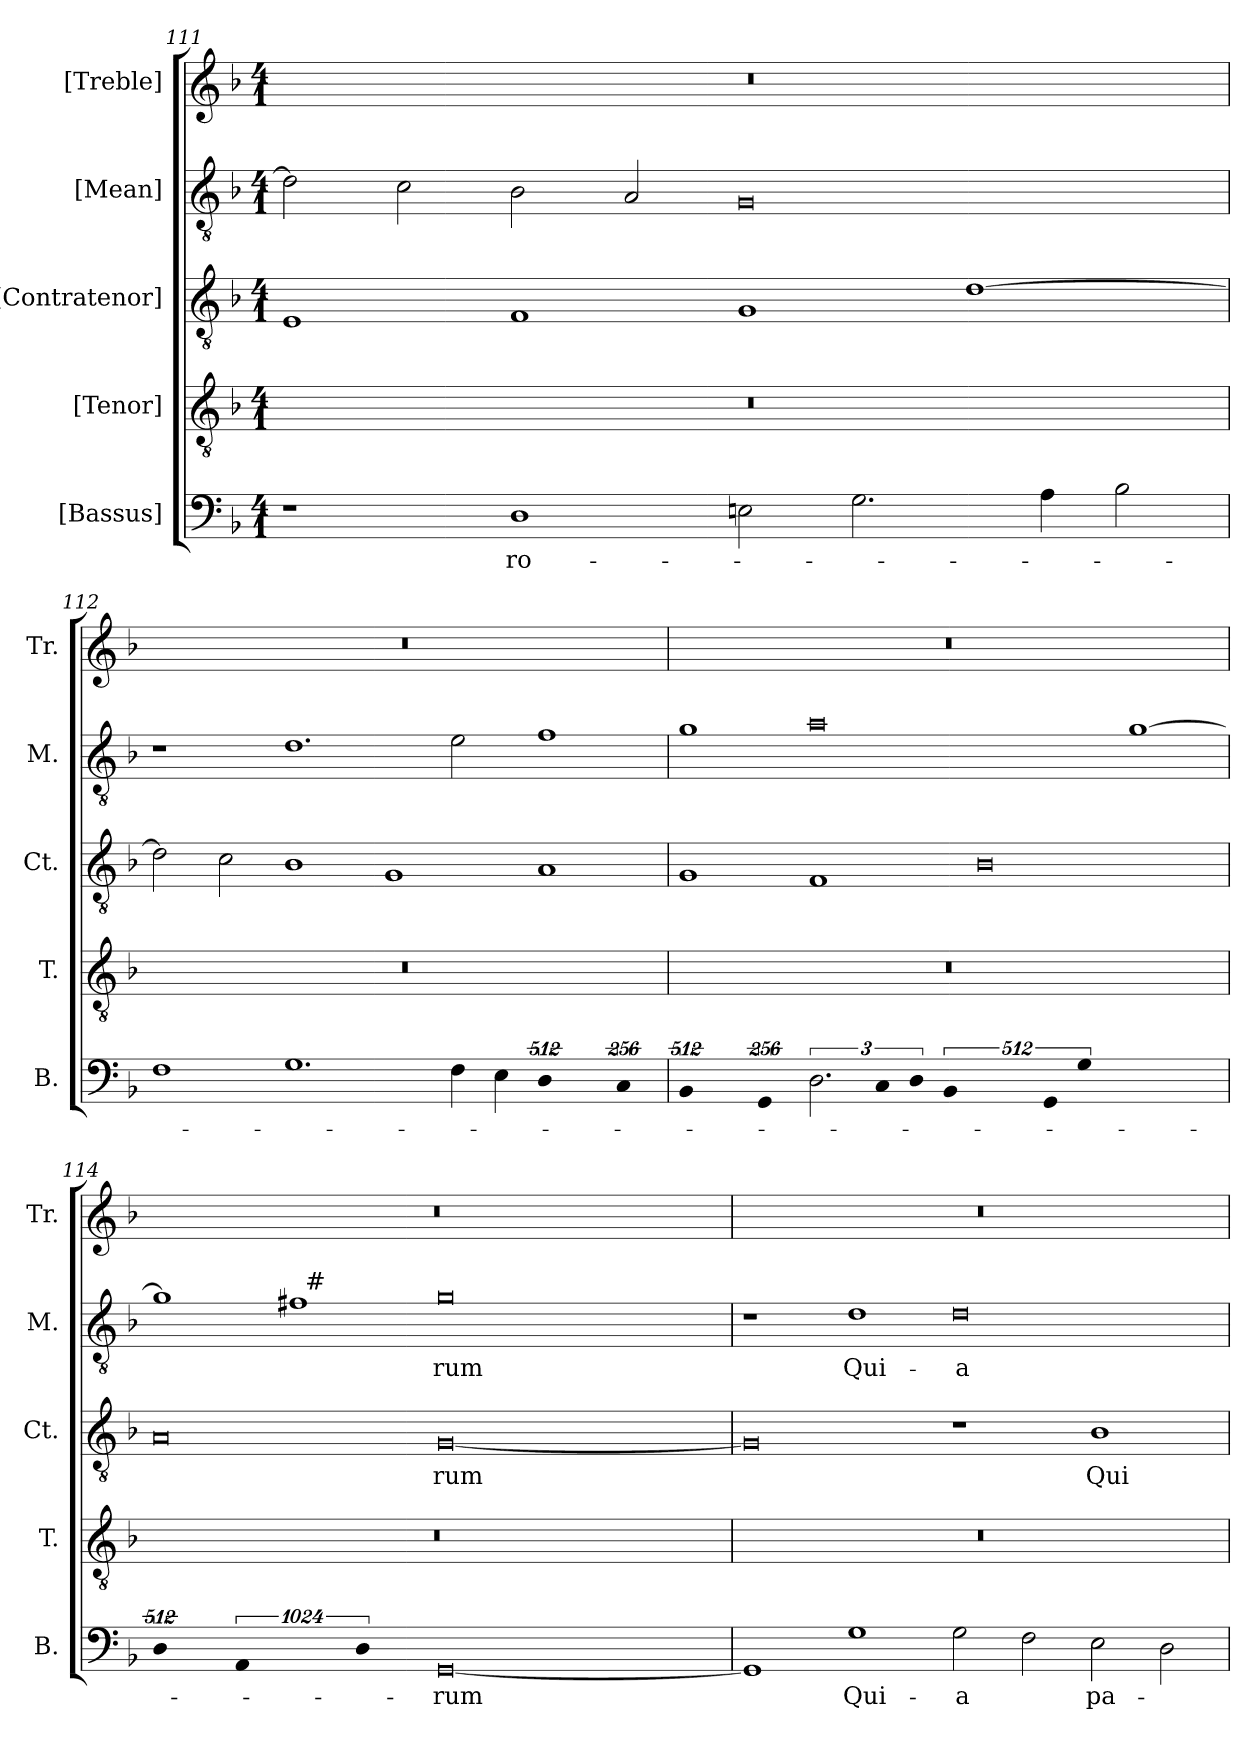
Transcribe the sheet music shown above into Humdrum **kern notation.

**kern	**text	**kern	**kern	**text	**kern	**text	**kern
*part5	*part5	*part4	*part3	*part3	*part2	*part2	*part1
*staff5	*staff5	*staff4	*staff3	*staff3	*staff2	*staff2	*staff1
*I"[Bassus]	*	*I"[Tenor]	*I"[Contratenor]	*	*I"[Mean]	*	*I"[Treble]
*I'B.	*	*I'T.	*I'Ct.	*	*I'M.	*	*I'Tr.
!!LO:LB:g=z
*clefF4	*	*clefGv2	*clefGv2	*	*clefGv2	*	*clefG2
*	*	*ITrd7c12	*ITrd7c12	*	*ITrd7c12	*	*
*k[b-]	*	*k[b-]	*k[b-]	*	*k[b-]	*	*k[b-]
*F:	*	*F:	*F:	*	*F:	*	*F:
*M4/1	*	*M4/1	*M4/1	*	*M4/1	*	*M4/1
=111	=111	=111	=111	=111	=111	=111	=111
!	!	!LO:N:vis=1	!	!	!	!	!LO:N:vis=1
1r	.	00r	1EEi	.	2Di\]	.	00r
.	.	.	.	.	2Ci\	.	.
!	!LO:LY:b:color=#000000	!	!	!	!	!	!
1Di	-ro-	.	1FFi	.	2BB-i\	.	.
.	.	.	.	.	2AAi/	.	.
2Eni\	.	.	1GGi	.	0GGi	.	.
2.Gi\	.	.	.	.	.	.	.
.	.	.	[>1Di	.	.	.	.
4Ai\	.	.	.	.	.	.	.
2B-i\	.	.	.	.	.	.	.
=112	=112	=112	=112	=112	=112	=112	=112
!	!	!LO:N:vis=1	!	!	!	!	!LO:N:vis=1
1Fi	.	00r	2Di\]	.	1r	.	00r
.	.	.	2Ci\	.	.	.	.
1.Gi	.	.	1BB-i	.	1.Di	.	.
.	.	.	1GGi	.	.	.	.
4Fi\	.	.	.	.	2Ei\	.	.
4Ei\	.	.	.	.	.	.	.
!LO:N:vis=1	!	!	!	!	!	!	!
512%341Di	.	.	1AAi	.	1Fi	.	.
!LO:N:vis=2	!	!	!	!	!	!	!
512%171Ci/	.	.	.	.	.	.	.
=113	=113	=113	=113	=113	=113	=113	=113
!LO:N:vis=1	!	!LO:N:vis=1	!	!	!	!	!LO:N:vis=1
512%341BB-i	.	00r	1GGi	.	1Gi	.	00r
!LO:N:vis=2	!	!	!	!	!	!	!
512%171GGi/	.	.	.	.	.	.	.
3.Di\	.	.	1FFi	.	0Ai	.	.
!LO:N:vis=4	!	!	!	!	!	!	!
512%85Ci/	.	.	.	.	.	.	.
!LO:N:vis=2	!	!	!	!	!	!	!
512%171Di\	.	.	.	.	.	.	.
!LO:N:vis=1	!	!	!	!	!	!	!
512%341BB-i	.	.	0BB-i	.	.	.	.
!LO:N:vis=1	!	!	!	!	!	!	!
1024%683GGi	.	.	.	.	.	.	.
.	.	.	.	.	[>1Gi	.	.
!LO:N:vis=1	!	!	!	!	!	!	!
1024%683Gi	.	.	.	.	.	.	.
!!LO:LB:g=z
=114	=114	=114	=114	=114	=114	=114	=114
!LO:N:vis=1	!	!LO:N:vis=1	!	!	!	!	!LO:N:vis=1
*	*	*	*	*	*^	*	*
512%341Di	.	00r	0AAi	.	1Gi]	1ryy	.	00r
!LO:N:vis=1	!	!	!	!	!	!	!	!
1024%683AAi	.	.	.	.	.	.	.	.
.	.	.	.	.	1F#i	32ryy	.	.
.	.	.	.	.	.	256ryy	.	.
!	!	!	!	!	!	!LO:TX:a:t=#	!	!
.	.	.	.	.	.	1ryy	.	.
!LO:N:vis=1	!	!	!	!	!	!	!	!
1024%683Di	.	.	.	.	.	.	.	.
!	!LO:LY:b:color=#000000	!	!	!	!	!	!	!
!	!	!	!	!LO:LY:b:color=#000000	!	!	!	!
!	!	!	!	!	!	!	!LO:LY:b:color=#000000	!
[<0GGi	-rum	.	[<0GGi	-rum	0Gi	.	-rum	.
.	.	.	.	.	.	1ryy	.	.
.	.	.	.	.	.	2ryy	.	.
.	.	.	.	.	.	4ryy	.	.
.	.	.	.	.	.	8ryy	.	.
.	.	.	.	.	.	16ryy	.	.
.	.	.	.	.	.	64..ryy	.	.
=115	=115	=115	=115	=115	=115	=115	=115	=115
!	!	!LO:N:vis=1	!	!	!	!	!	!LO:N:vis=1
*	*	*	*	*	*v	*v	*	*
1GGi]	.	00r	0GGi]	.	1r	.	00r
!	!LO:LY:b:color=#000000	!	!	!	!	!	!
!	!	!	!	!	!	!LO:LY:b:color=#000000	!
1Gi	Qui-	.	.	.	1Di	Qui-	.
!	!LO:LY:b:color=#000000	!	!	!	!	!	!
!	!	!	!	!	!	!LO:LY:b:color=#000000	!
2Gi\	-a	.	1r	.	0Di	-a	.
2Fi\	.	.	.	.	.	.	.
!	!LO:LY:b:color=#000000	!	!	!	!	!	!
!	!	!	!	!LO:LY:b:color=#000000	!	!	!
2Ei\	pa-	.	1BB-i	Qui-	.	.	.
2Di\	.	.	.	.	.	.	.
=	=	=	=	=	=	=	=
*-	*-	*-	*-	*-	*-	*-	*-
